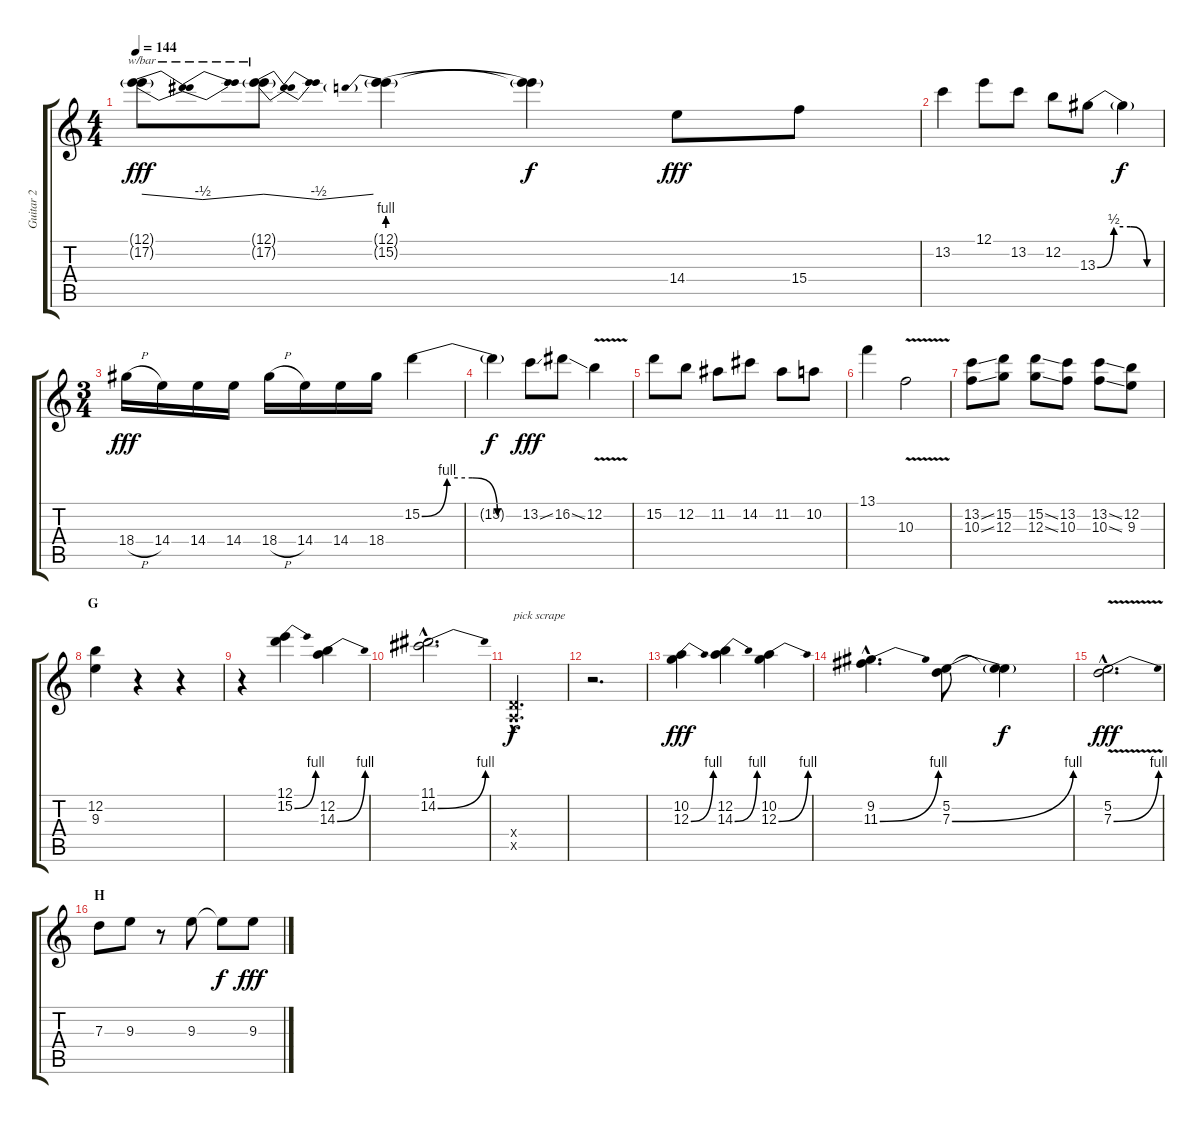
\track ("Guitar 2" "Guitar 2") {instrument distortionguitar}
\staff {score tabs}
\tuning (E4 B3 G3 D3 A2 E2) {hide}
\ts (4 4)
\tempo 144
\clef g2
\ks c
(12.1{g} 17.2{g}).8{tbe (dip default 0 0 30 -2 60 0) dy fff} (12.1{g} 17.2{g}).8{tbe (dip default 0 0 30 -2 60 0)} (12.1{g} 15.2{be (prebend 0 4 60 4) g}).4 (12.1{t} 15.2{t}).4{dy f} 14.4.8{dy fff} 15.4.8 |
13.2.4 12.1.8 13.2.8 12.2.8 13.3{be (custom 0 0 15 2 30 2 45 0 60 0)}.8 13.3{t}.4{dy f} |
\ts (3 4)
18.4{h}.16{dy fff} 14.4.16 14.4.16 14.4.16 18.4{h}.16 14.4.16 14.4.16 18.4.16 15.2{be (custom 0 0 15 4 30 4 45 0 60 0)}.4 |
15.2{t}.4{dy f} 13.2{ss}.8{dy fff} 16.2{ss}.8 12.2{v}.4 |
15.2.8 12.2.8 11.2.8 14.2.8 11.2.8 10.2.8 |
13.1.4 10.3{v}.2 |
(13.2{ss} 10.3{ss}).8 (15.2 12.3).8 (15.2{ss} 12.3{ss}).8 (13.2 10.3).8 (13.2{ss} 10.3{ss}).8 (12.2 9.3).8 |
\section ("" "G")
(12.2 9.3).4 r.4 r.4 |
r.4 (12.1 15.2{be (bend 0 0 60 4)}).4 (12.2 14.3{be (bend 0 0 60 4)}).4 |
(11.1{hac} 14.2{be (bend 0 0 60 4) hac}).2{d} |
(0.4{hac x} 0.5{hac x}).2{d txt "pick scrape" dy f} |
r.2{d} |
(10.2 12.3{be (bend 0 0 60 4)}).4{dy fff} (12.2 14.3{be (bend 0 0 60 4)}).4 (10.2 12.3{be (bend 0 0 60 4)}).4 |
(9.2{hac} 11.3{be (bend 0 0 60 4) hac}).4{d} (5.2 7.3{be (bend 0 0 60 4)}).8 (5.2{t} 7.3{t}).4{dy f} |
(5.2{v hac} 7.3{be (bend 0 0 60 4) v hac}).2{d dy fff} |
\section ("" "H")
7.3.8 9.3.8 r.8 9.3.8 9.3{t}.8{dy f} 9.3.8{dy fff}
